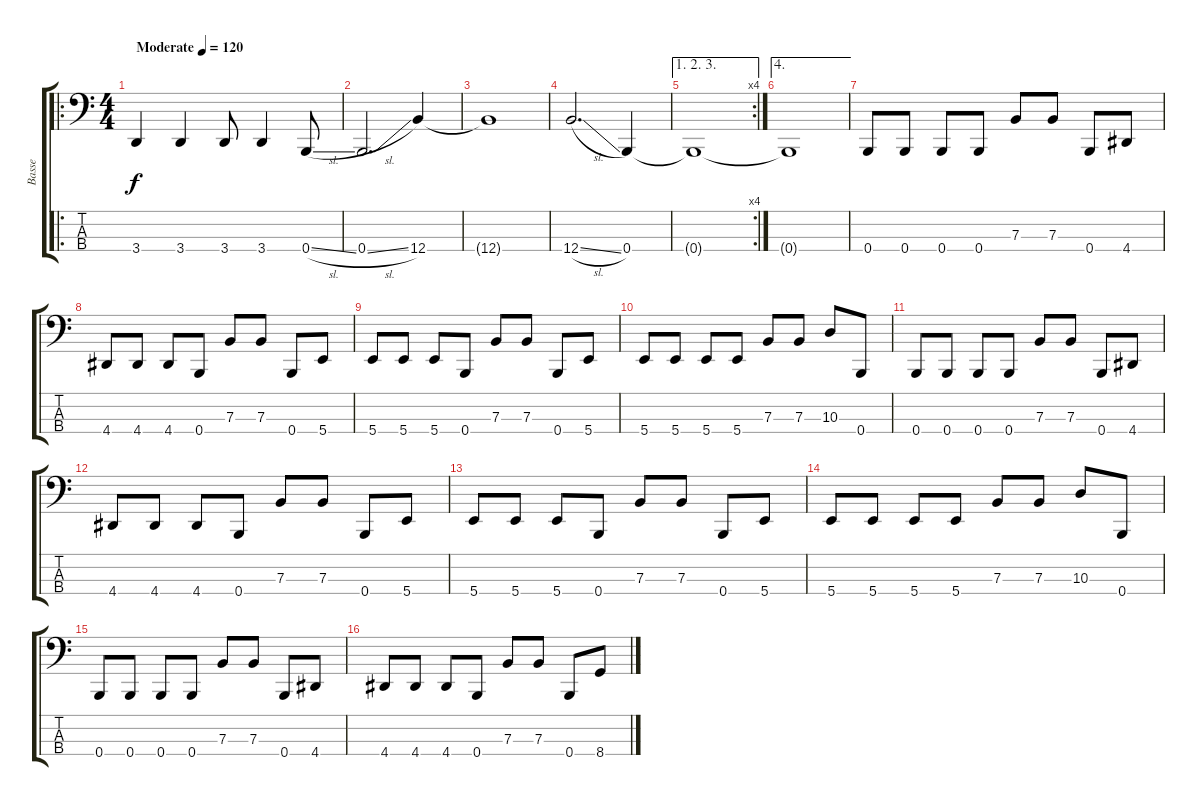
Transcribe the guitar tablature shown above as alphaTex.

\track ("Basse" "Basse") {instrument electricbassfinger}
\staff {score tabs}
\tuning (D2 A1 E1 B0) {hide}
\ro
\ts (4 4)
\tempo (120 "Moderate")
\clef f4
\ks c
3.4.4{dy f instrument electricbassfinger} 3.4.4 3.4.8 3.4.4 0.4{sl}.8 |
0.4{sl}.2{d} 12.4.4 |
12.4{t}.1 |
12.4{sl}.2{d} 0.4.4 |
\ae (1 2 3)
\rc 4
0.4{t}.1 |
\ae 4
0.4{t}.1 |
0.4.8 0.4.8 0.4.8 0.4.8 7.3.8 7.3.8 0.4.8 4.4.8 |
4.4.8 4.4.8 4.4.8 0.4.8 7.3.8 7.3.8 0.4.8 5.4.8 |
5.4.8 5.4.8 5.4.8 0.4.8 7.3.8 7.3.8 0.4.8 5.4.8 |
5.4.8 5.4.8 5.4.8 5.4.8 7.3.8 7.3.8 10.3.8 0.4.8 |
0.4.8 0.4.8 0.4.8 0.4.8 7.3.8 7.3.8 0.4.8 4.4.8 |
4.4.8 4.4.8 4.4.8 0.4.8 7.3.8 7.3.8 0.4.8 5.4.8 |
5.4.8 5.4.8 5.4.8 0.4.8 7.3.8 7.3.8 0.4.8 5.4.8 |
5.4.8 5.4.8 5.4.8 5.4.8 7.3.8 7.3.8 10.3.8 0.4.8 |
0.4.8 0.4.8 0.4.8 0.4.8 7.3.8 7.3.8 0.4.8 4.4.8 |
4.4.8 4.4.8 4.4.8 0.4.8 7.3.8 7.3.8 0.4.8 8.4.8
